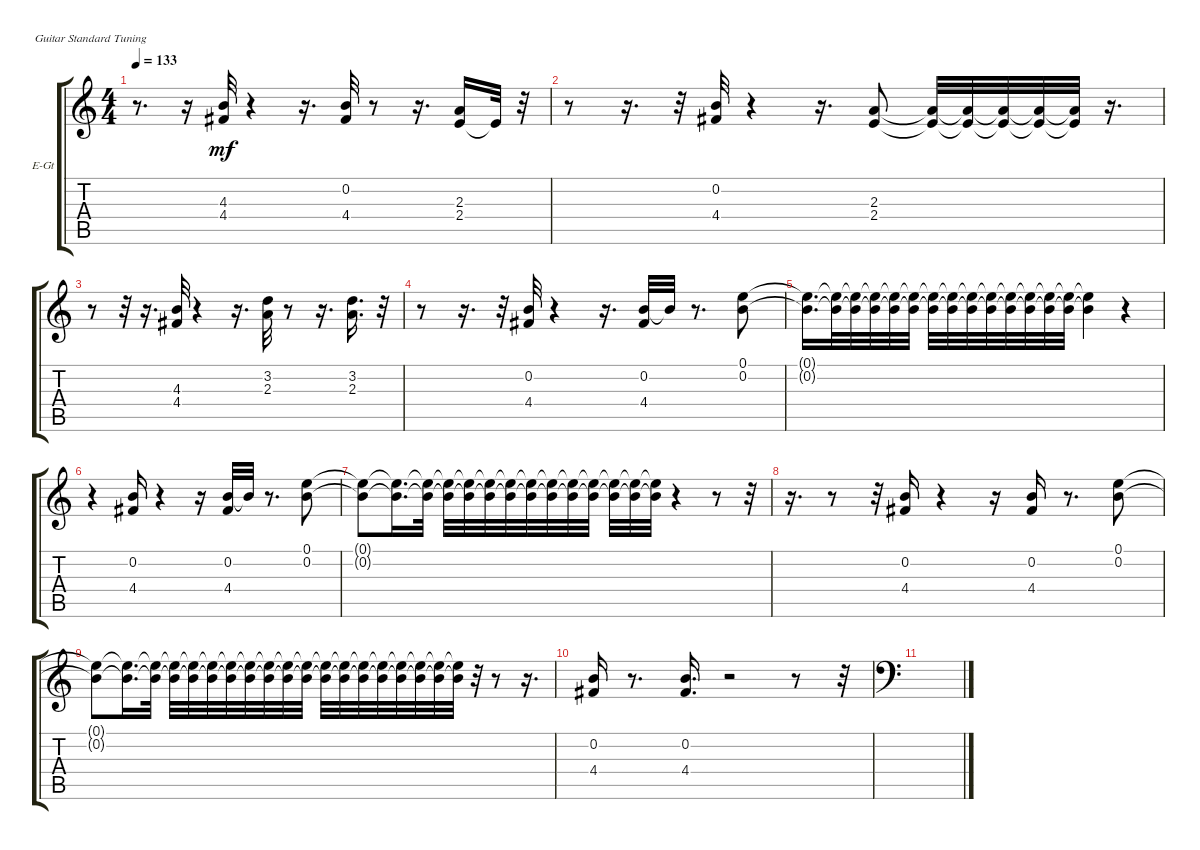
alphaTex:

\defaultSystemsLayout 4
\bracketExtendMode groupsimilarinstruments
\firstSystemTrackNameOrientation horizontal
\otherSystemsTrackNameOrientation horizontal
\track ("Electric Guitar (Drive)" "E-Gt") {instrument overdrivenguitar}
\staff {score tabs}
\tuning (E4 B3 G3 D3 A2 E2)
\ts (4 4)
\tempo 133
\clef g2
\ks c
r.8{d dy mf} r.16 (4.4 4.3).32 r.4 r.16{d} (0.2 4.4).32 r.8 r.16{d} (2.3 2.4).16 2.4{t}.32 r.32 |
r.8 r.16{d} r.32 (0.2 4.4).32 r.4 r.16{d} (2.3 2.4).8 (2.3{t} 2.4{t}).32 (2.3{t} 2.4{t}).32 (2.3{t} 2.4{t}).32 (2.3{t} 2.4{t}).32 (2.3{t} 2.4{t}).32 r.16{d} |
r.8 r.32 r.16{d} (4.4 4.3).32 r.4 r.16{d} (3.2 2.3).32 r.8 r.16{d} (2.3 3.2).16{d} r.32 |
r.8 r.16{d} r.32 (0.2 4.4).32 r.4 r.16{d} (0.2 4.4).32 0.2{t}.32 r.8{d} (0.1 0.2).8 |
(0.1{t} 0.2{t}).16{d} (0.1{t} 0.2{t}).32 (0.1{t} 0.2{t}).32 (0.1{t} 0.2{t}).32 (0.1{t} 0.2{t}).32 (0.1{t} 0.2{t}).32 (0.1{t} 0.2{t}).32 (0.1{t} 0.2{t}).32 (0.1{t} 0.2{t}).32 (0.1{t} 0.2{t}).32 (0.1{t} 0.2{t}).32 (0.1{t} 0.2{t}).32 (0.1{t} 0.2{t}).32 (0.1{t} 0.2{t}).32 (0.1{t} 0.2{t}).4 r.4 |
r.4 (0.2 4.4).16 r.4 r.16 (0.2 4.4).32 0.2{t}.32 r.8{d} (0.2 0.1).8 |
(0.2{t} 0.1{t}).8 (0.2{t} 0.1{t}).16{d} (0.2{t} 0.1{t}).32 (0.2{t} 0.1{t}).32 (0.2{t} 0.1{t}).32 (0.2{t} 0.1{t}).32 (0.2{t} 0.1{t}).32 (0.2{t} 0.1{t}).32 (0.2{t} 0.1{t}).32 (0.2{t} 0.1{t}).32 (0.2{t} 0.1{t}).32 (0.2{t} 0.1{t}).32 (0.2{t} 0.1{t}).32 (0.2{t} 0.1{t}).32 r.4 r.8 r.32 |
r.16{d} r.8 r.32 (0.2 4.4).16 r.4 r.16 (0.2 4.4).16 r.8{d} (0.2 0.1).8 |
(0.2{t} 0.1{t}).8 (0.2{t} 0.1{t}).16{d} (0.2{t} 0.1{t}).32 (0.2{t} 0.1{t}).32 (0.2{t} 0.1{t}).32 (0.2{t} 0.1{t}).32 (0.2{t} 0.1{t}).32 (0.2{t} 0.1{t}).32 (0.2{t} 0.1{t}).32 (0.2{t} 0.1{t}).32 (0.2{t} 0.1{t}).32 (0.2{t} 0.1{t}).32 (0.2{t} 0.1{t}).32 (0.2{t} 0.1{t}).32 (0.2{t} 0.1{t}).32 (0.2{t} 0.1{t}).32 (0.2{t} 0.1{t}).32 (0.2{t} 0.1{t}).32 (0.2{t} 0.1{t}).32 r.32 r.8 r.16{d} |
(0.2 4.4).16 r.8{d} (0.2 4.4).16{d} r.2 r.8 r.32 |
\clef f4
